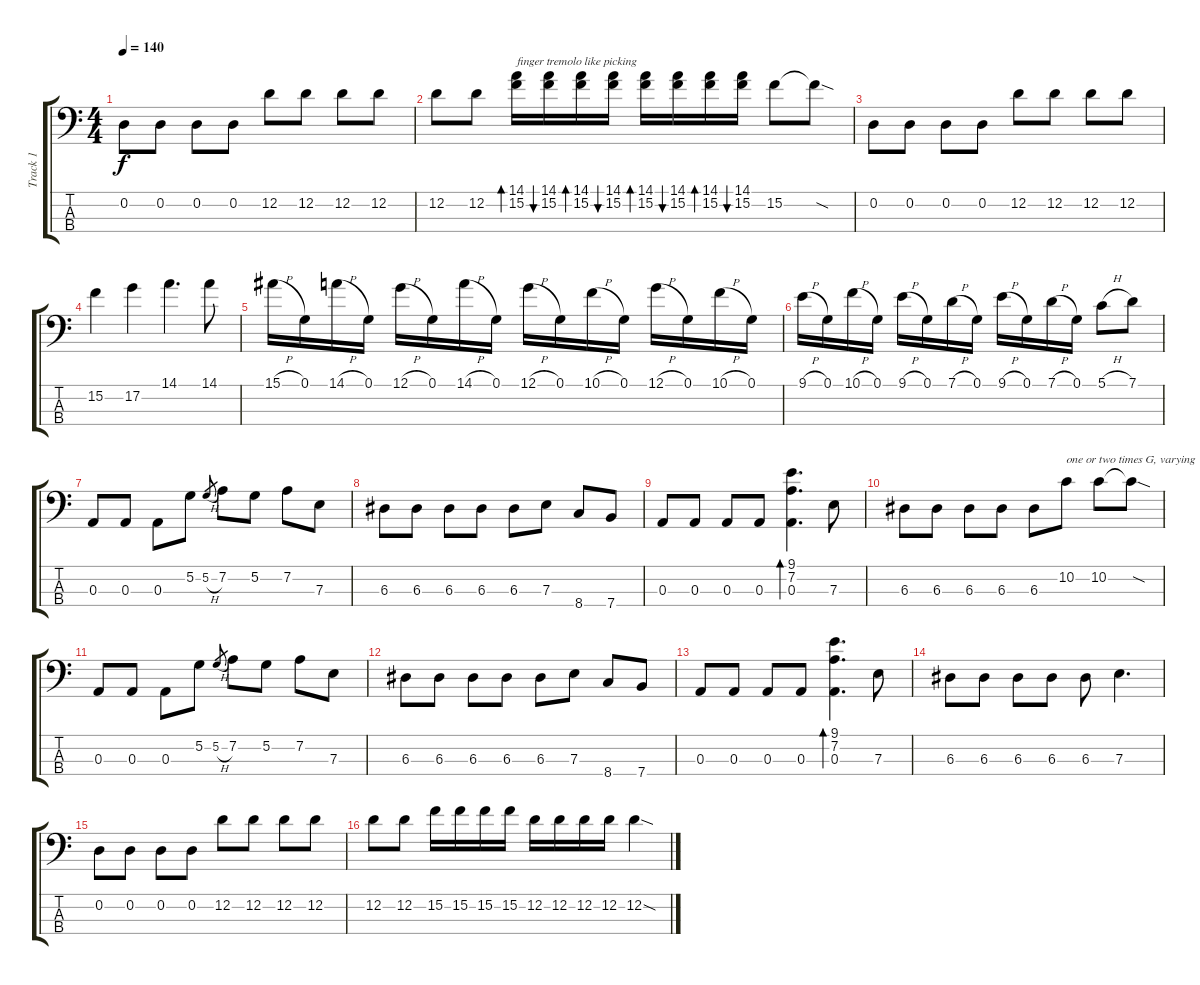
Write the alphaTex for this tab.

\track ("Track 1" "Track 1") {instrument distortionguitar}
\staff {score tabs}
\tuning (G2 D2 A1 E1) {hide}
\ts (4 4)
\tempo 140
\clef f4
\ks c
0.2.8{dy f} 0.2.8 0.2.8 0.2.8 12.2.8 12.2.8 12.2.8 12.2.8 |
12.2.8 12.2.8 (14.1 15.2).16{bd 60 txt "finger tremolo like picking"} (14.1 15.2).16{bu 60} (14.1 15.2).16{bd 60} (14.1 15.2).16{bu 60} (14.1 15.2).16{bd 60} (14.1 15.2).16{bu 60} (14.1 15.2).16{bd 60} (14.1 15.2).16{bu 60} 15.2.8 15.2{sod t}.8 |
0.2.8 0.2.8 0.2.8 0.2.8 12.2.8 12.2.8 12.2.8 12.2.8 |
15.2.4 17.2.4 14.1.4{d} 14.1.8 |
15.1{h}.16 0.1.16 14.1{h}.16 0.1.16 12.1{h}.16 0.1.16 14.1{h}.16 0.1.16 12.1{h}.16 0.1.16 10.1{h}.16 0.1.16 12.1{h}.16 0.1.16 10.1{h}.16 0.1.16 |
9.1{h}.16 0.1.16 10.1{h}.16 0.1.16 9.1{h}.16 0.1.16 7.1{h}.16 0.1.16 9.1{h}.16 0.1.16 7.1{h}.16 0.1.16 5.1{h}.8 7.1.8 |
0.3.8 0.3.8 0.3.8 5.2.8 5.2{h}.8{gr} 7.2.8 5.2.8 7.2.8 7.3.8 |
6.3.8 6.3.8 6.3.8 6.3.8 6.3.8 7.3.8 8.4.8 7.4.8 |
0.3.8 0.3.8 0.3.8 0.3.8 (9.1 7.2 0.3).4{d bd 60} 7.3.8 |
6.3.8 6.3.8 6.3.8 6.3.8 6.3.8 10.2.8{txt "one or two times G, varying"} 10.2.8 10.2{sod t}.8 |
0.3.8 0.3.8 0.3.8 5.2.8 5.2{h}.8{gr} 7.2.8 5.2.8 7.2.8 7.3.8 |
6.3.8 6.3.8 6.3.8 6.3.8 6.3.8 7.3.8 8.4.8 7.4.8 |
0.3.8 0.3.8 0.3.8 0.3.8 (9.1 7.2 0.3).4{d bd 60} 7.3.8 |
6.3.8 6.3.8 6.3.8 6.3.8 6.3.8 7.3.4{d} |
0.2.8 0.2.8 0.2.8 0.2.8 12.2.8 12.2.8 12.2.8 12.2.8 |
12.2.8 12.2.8 15.2.16 15.2.16 15.2.16 15.2.16 12.2.16 12.2.16 12.2.16 12.2.16 12.2{sod}.4
